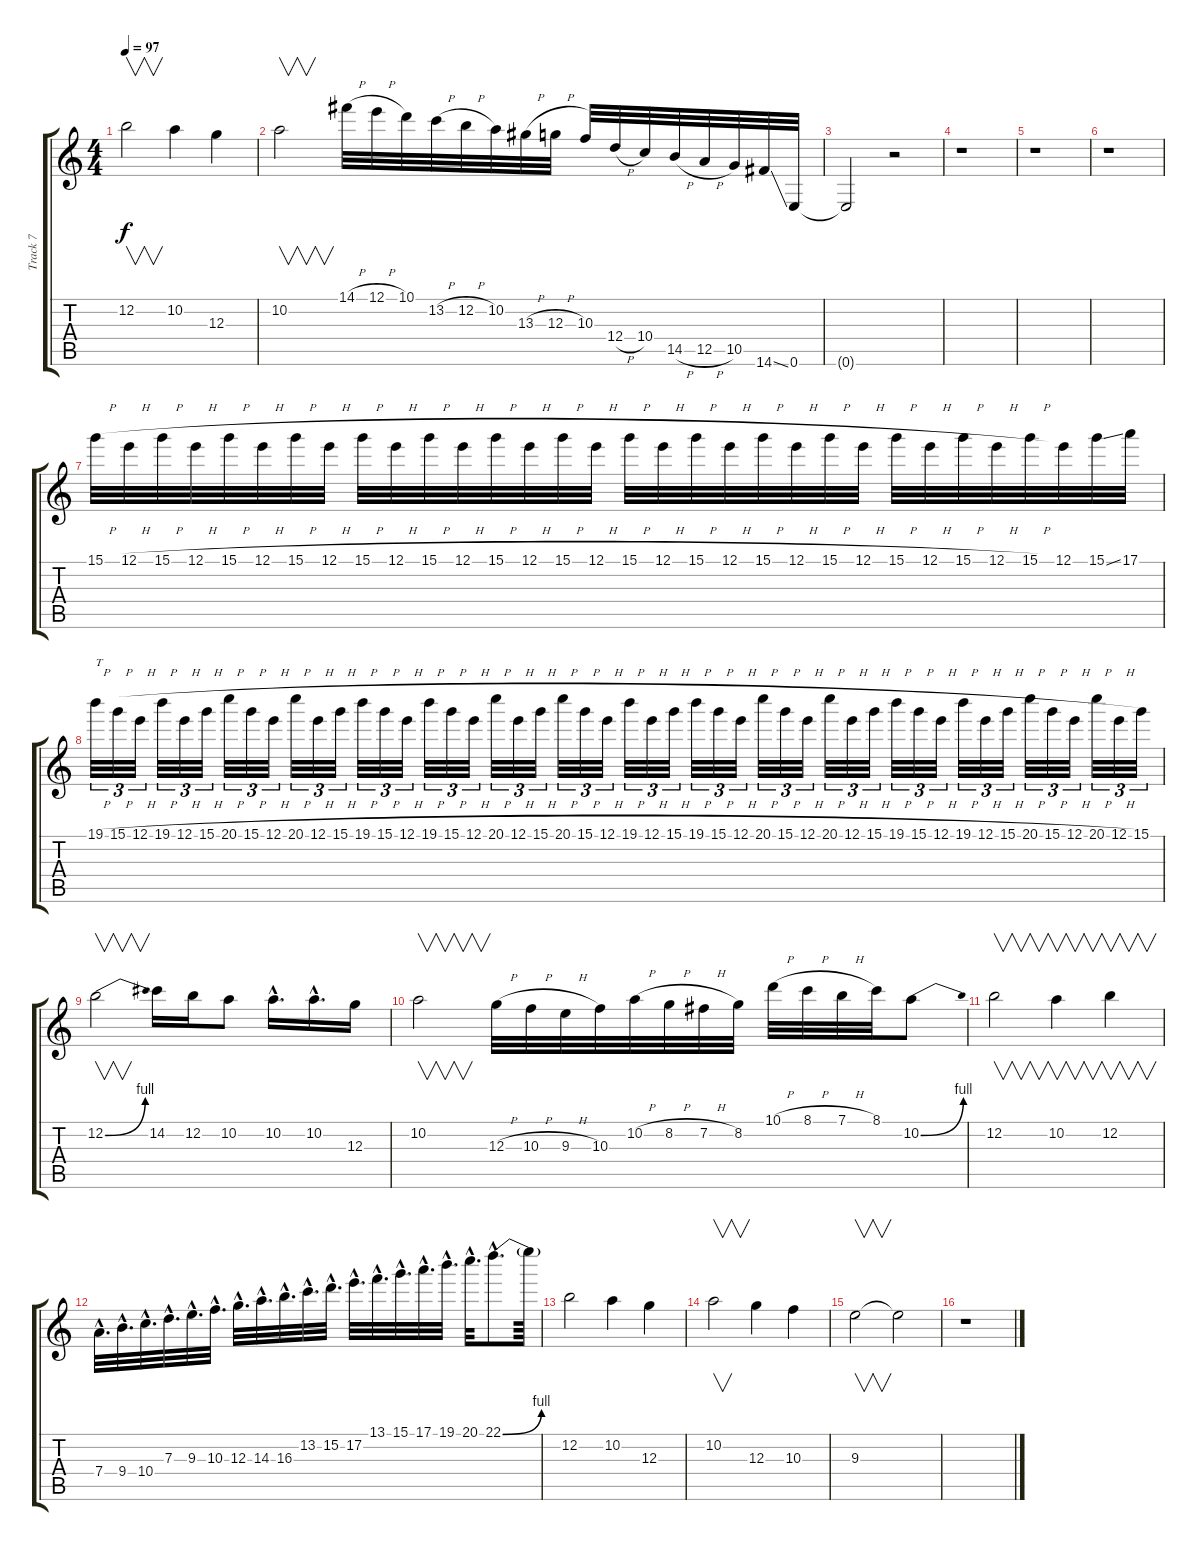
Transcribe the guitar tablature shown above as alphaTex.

\track ("Track 7" "Track 7") {instrument distortionguitar}
\staff {score tabs}
\tuning (E4 B3 G3 D3 A2 E2) {hide}
\ts (4 4)
\tempo 97
\clef g2
\ks c
12.2.2{v dy f} 10.2.4 12.3.4 |
10.2.2{v} 14.1{h}.32 12.1{h}.32 10.1.32 13.2{h}.32 12.2{h}.32 10.2.32 13.3{h}.32 12.3{h}.32 10.3.32 12.4{h}.32 10.4.32 14.5{h}.32 12.5{h}.32 10.5.32 14.6{ss}.32 0.6.32 |
0.6{t}.2 r.2 |
r.1 |
r.1 |
r.1 |
15.1{h}.32 12.1{h}.32 15.1{h}.32 12.1{h}.32 15.1{h}.32 12.1{h}.32 15.1{h}.32 12.1{h}.32 15.1{h}.32 12.1{h}.32 15.1{h}.32 12.1{h}.32 15.1{h}.32 12.1{h}.32 15.1{h}.32 12.1{h}.32 15.1{h}.32 12.1{h}.32 15.1{h}.32 12.1{h}.32 15.1{h}.32 12.1{h}.32 15.1{h}.32 12.1{h}.32 15.1{h}.32 12.1{h}.32 15.1{h}.32 12.1{h}.32 15.1{h}.32 12.1.32 15.1{ss}.32 17.1.32 |
19.1{h}.32{tu (3 2) txt "T"} 15.1{h}.32{tu (3 2)} 12.1{h}.32{tu (3 2)} 19.1{h}.32{tu (3 2)} 12.1{h}.32{tu (3 2)} 15.1{h}.32{tu (3 2)} 20.1{h}.32{tu (3 2)} 15.1{h}.32{tu (3 2)} 12.1{h}.32{tu (3 2)} 20.1{h}.32{tu (3 2)} 12.1{h}.32{tu (3 2)} 15.1{h}.32{tu (3 2)} 19.1{h}.32{tu (3 2)} 15.1{h}.32{tu (3 2)} 12.1{h}.32{tu (3 2)} 19.1{h}.32{tu (3 2)} 15.1{h}.32{tu (3 2)} 12.1{h}.32{tu (3 2)} 20.1{h}.32{tu (3 2)} 12.1{h}.32{tu (3 2)} 15.1{h}.32{tu (3 2)} 20.1{h}.32{tu (3 2)} 15.1{h}.32{tu (3 2)} 12.1{h}.32{tu (3 2)} 19.1{h}.32{tu (3 2)} 12.1{h}.32{tu (3 2)} 15.1{h}.32{tu (3 2)} 19.1{h}.32{tu (3 2)} 15.1{h}.32{tu (3 2)} 12.1{h}.32{tu (3 2)} 20.1{h}.32{tu (3 2)} 15.1{h}.32{tu (3 2)} 12.1{h}.32{tu (3 2)} 20.1{h}.32{tu (3 2)} 12.1{h}.32{tu (3 2)} 15.1{h}.32{tu (3 2)} 19.1{h}.32{tu (3 2)} 15.1{h}.32{tu (3 2)} 12.1{h}.32{tu (3 2)} 19.1{h}.32{tu (3 2)} 12.1{h}.32{tu (3 2)} 15.1{h}.32{tu (3 2)} 20.1{h}.32{tu (3 2)} 15.1{h}.32{tu (3 2)} 12.1{h}.32{tu (3 2)} 20.1{h}.32{tu (3 2)} 12.1{h}.32{tu (3 2)} 15.1.32{tu (3 2)} |
12.2{be (bend 0 0 60 4)}.2{v} 14.2.16 12.2.16 10.2.8 10.2{hac}.16{d} 10.2{hac}.16{d} 12.3.16 |
10.2.2{v} 12.3{h}.32 10.3{h}.32 9.3{h}.32 10.3.32 10.2{h}.32 8.2{h}.32 7.2{h}.32 8.2.32 10.1{h}.32 8.1{h}.32 7.1{h}.32 8.1.32 10.2{be (bend 0 0 60 4)}.8 |
12.2.2{v} 10.2.4{v} 12.2.4{v} |
7.4{hac}.32{d} 9.4{hac}.32{d} 10.4{hac}.32{d} 7.3{hac}.32{d} 9.3{hac}.32{d} 10.3{hac}.32{d} 12.3{hac}.32{d} 14.3{hac}.32{d} 16.3{hac}.32{d} 13.2{hac}.32{d} 15.2{hac}.32{d} 17.2{hac}.32{d} 13.1{hac}.32{d} 15.1{hac}.32{d} 17.1{hac}.32{d} 19.1{hac}.32{d} 20.1{hac}.32{d} 22.1{be (bend 0 0 60 4) hac}.8{d} 22.1{t}.64 |
12.2.2 10.2.4 12.3.4 |
10.2.2{v} 12.3.4 10.3.4 |
9.3.2{v} 9.3{t}.2 |
r.1
